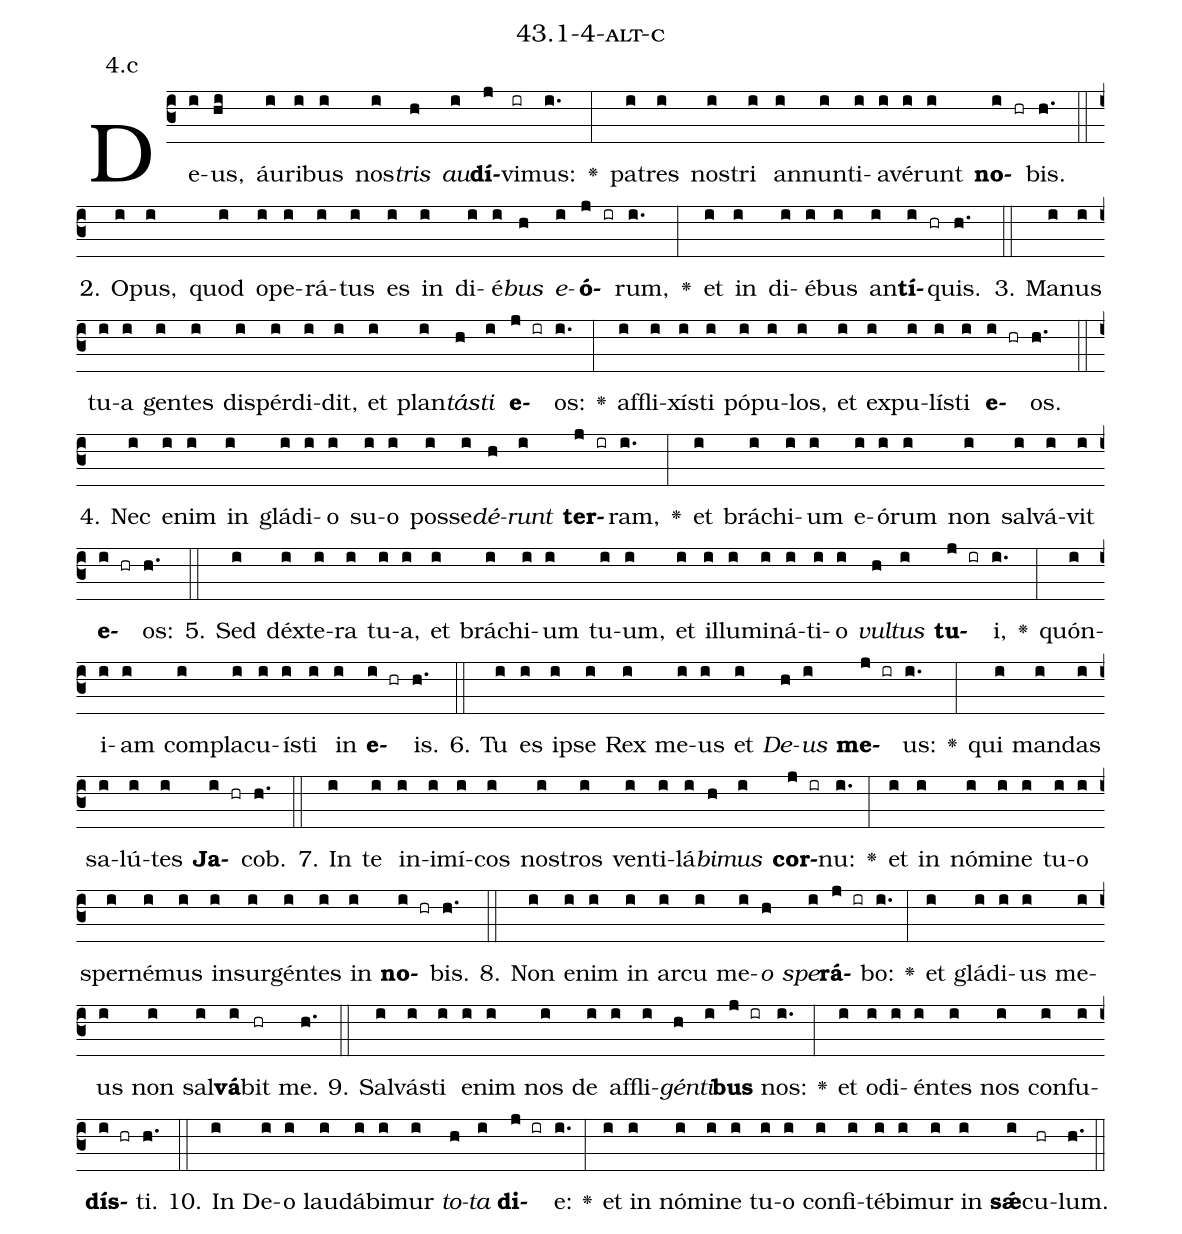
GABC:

name: 43.1-4-alt-c;
annotation: 4.c;
%%
(c3)De(i)us,(hi) áu(i)ri(i)bus(i) nos(i)<i>tris</i>(h) <i>au</i>(i)<b>dí</b>(j)vi(ir)mus:(i.) <v>\greheightstar</v>(:) pa(i)tres(i) nos(i)tri(i) an(i)nun(i)ti(i)a(i)vé(i)runt(i) <b>no</b>(i hr)bis.(h.) (::)
2. O(i)pus,(i) quod(i) o(i)pe(i)rá(i)tus(i) es(i) in(i) di(i)é(i)<i>bus</i>(h) <i>e</i>(i)<b>ó</b>(j ir)rum,(i.) <v>\greheightstar</v>(:) et(i) in(i) di(i)é(i)bus(i) an(i)<b>tí</b>(i hr)quis.(h.) (::)
3. Ma(i)nus(i) tu(i)a(i) gen(i)tes(i) dis(i)pér(i)di(i)dit,(i) et(i) plan(i)<i>tás</i>(h)<i>ti</i>(i) <b>e</b>(j ir)os:(i.) <v>\greheightstar</v>(:) af(i)fli(i)xís(i)ti(i) pó(i)pu(i)los,(i) et(i) ex(i)pu(i)lís(i)ti(i) <b>e</b>(i hr)os.(h.) (::)
4. Nec(i) e(i)nim(i) in(i) glá(i)di(i)o(i) su(i)o(i) pos(i)se(i)<i>dé</i>(h)<i>runt</i>(i) <b>ter</b>(j ir)ram,(i.) <v>\greheightstar</v>(:) et(i) brá(i)chi(i)um(i) e(i)ó(i)rum(i) non(i) sal(i)vá(i)vit(i) <b>e</b>(i hr)os:(h.) (::)
5. Sed(i) déx(i)te(i)ra(i) tu(i)a,(i) et(i) brá(i)chi(i)um(i) tu(i)um,(i) et(i) il(i)lu(i)mi(i)ná(i)ti(i)o(i) <i>vul</i>(h)<i>tus</i>(i) <b>tu</b>(j ir)i,(i.) <v>\greheightstar</v>(:) quón(i)i(i)am(i) com(i)pla(i)cu(i)ís(i)ti(i) in(i) <b>e</b>(i hr)is.(h.) (::)
6. Tu(i) es(i) ip(i)se(i) Rex(i) me(i)us(i) et(i) <i>De</i>(h)<i>us</i>(i) <b>me</b>(j ir)us:(i.) <v>\greheightstar</v>(:) qui(i) man(i)das(i) sa(i)lú(i)tes(i) <b>Ja</b>(i hr)cob.(h.) (::)
7. In(i) te(i) in(i)i(i)mí(i)cos(i) nos(i)tros(i) ven(i)ti(i)lá(i)<i>bi</i>(h)<i>mus</i>(i) <b>cor</b>(j ir)nu:(i.) <v>\greheightstar</v>(:) et(i) in(i) nó(i)mi(i)ne(i) tu(i)o(i) sper(i)né(i)mus(i) in(i)sur(i)gén(i)tes(i) in(i) <b>no</b>(i hr)bis.(h.) (::)
8. Non(i) e(i)nim(i) in(i) ar(i)cu(i) me(i)<i>o</i>(h) <i>spe</i>(i)<b>rá</b>(j ir)bo:(i.) <v>\greheightstar</v>(:) et(i) glá(i)di(i)us(i) me(i)us(i) non(i) sal(i)<b>vá</b>(i)bit(hr) me.(h.) (::)
9. Sal(i)vás(i)ti(i) e(i)nim(i) nos(i) de(i) af(i)fli(i)<i>gén</i>(h)<i>ti</i>(i)<b>bus</b>(j ir) nos:(i.) <v>\greheightstar</v>(:) et(i) o(i)di(i)én(i)tes(i) nos(i) con(i)fu(i)<b>dís</b>(i hr)ti.(h.) (::)
10. In(i) De(i)o(i) lau(i)dá(i)bi(i)mur(i) <i>to</i>(h)<i>ta</i>(i) <b>di</b>(j ir)e:(i.) <v>\greheightstar</v>(:) et(i) in(i) nó(i)mi(i)ne(i) tu(i)o(i) con(i)fi(i)té(i)bi(i)mur(i) in(i) <b>sǽ</b>(i)cu(hr)lum.(h.) (::)
